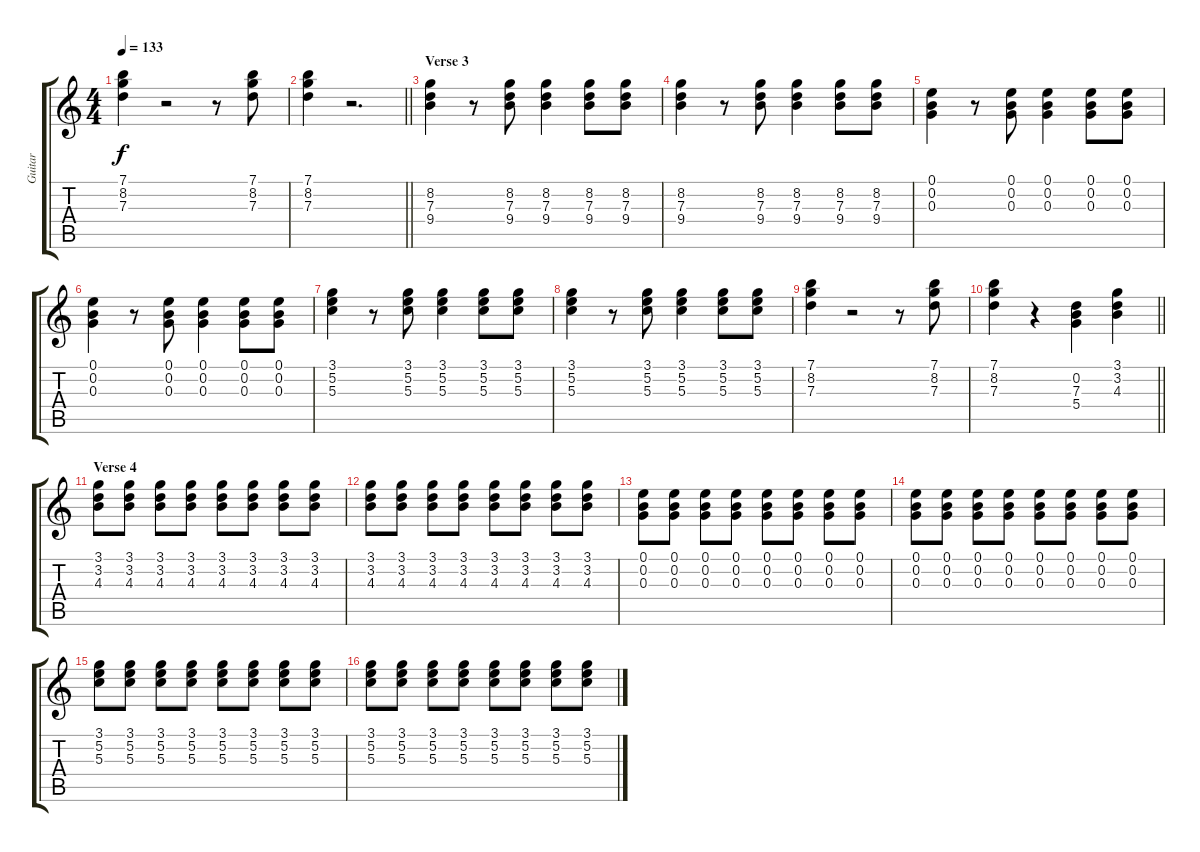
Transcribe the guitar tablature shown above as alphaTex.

\track ("Guitar" "Guitar") {instrument overdrivenguitar}
\staff {score tabs}
\tuning (E4 B3 G3 D3 A2 E2) {hide}
\ts (4 4)
\tempo 133
\clef g2
\ks c
(7.1 8.2 7.3).4{dy f} r.2 r.8 (7.1 8.2 7.3).8 |
\barLineRight lightlight
(7.1 8.2 7.3).4 r.2{d} |
\section ("" "Verse 3")
(8.2 7.3 9.4).4 r.8 (8.2 7.3 9.4).8 (8.2 7.3 9.4).4 (8.2 7.3 9.4).8 (8.2 7.3 9.4).8 |
(8.2 7.3 9.4).4 r.8 (8.2 7.3 9.4).8 (8.2 7.3 9.4).4 (8.2 7.3 9.4).8 (8.2 7.3 9.4).8 |
(0.1 0.2 0.3).4 r.8 (0.1 0.2 0.3).8 (0.1 0.2 0.3).4 (0.1 0.2 0.3).8 (0.1 0.2 0.3).8 |
(0.1 0.2 0.3).4 r.8 (0.1 0.2 0.3).8 (0.1 0.2 0.3).4 (0.1 0.2 0.3).8 (0.1 0.2 0.3).8 |
(3.1 5.2 5.3).4 r.8 (3.1 5.2 5.3).8 (3.1 5.2 5.3).4 (3.1 5.2 5.3).8 (3.1 5.2 5.3).8 |
(3.1 5.2 5.3).4 r.8 (3.1 5.2 5.3).8 (3.1 5.2 5.3).4 (3.1 5.2 5.3).8 (3.1 5.2 5.3).8 |
(7.1 8.2 7.3).4 r.2 r.8 (7.1 8.2 7.3).8 |
\barLineRight lightlight
(7.1 8.2 7.3).4 r.4 (0.2 7.3 5.4).4 (3.1 3.2 4.3).4 |
\section ("" "Verse 4")
(3.1 3.2 4.3).8 (3.1 3.2 4.3).8 (3.1 3.2 4.3).8 (3.1 3.2 4.3).8 (3.1 3.2 4.3).8 (3.1 3.2 4.3).8 (3.1 3.2 4.3).8 (3.1 3.2 4.3).8 |
(3.1 3.2 4.3).8 (3.1 3.2 4.3).8 (3.1 3.2 4.3).8 (3.1 3.2 4.3).8 (3.1 3.2 4.3).8 (3.1 3.2 4.3).8 (3.1 3.2 4.3).8 (3.1 3.2 4.3).8 |
(0.1 0.2 0.3).8 (0.1 0.2 0.3).8 (0.1 0.2 0.3).8 (0.1 0.2 0.3).8 (0.1 0.2 0.3).8 (0.1 0.2 0.3).8 (0.1 0.2 0.3).8 (0.1 0.2 0.3).8 |
(0.1 0.2 0.3).8 (0.1 0.2 0.3).8 (0.1 0.2 0.3).8 (0.1 0.2 0.3).8 (0.1 0.2 0.3).8 (0.1 0.2 0.3).8 (0.1 0.2 0.3).8 (0.1 0.2 0.3).8 |
(3.1 5.2 5.3).8 (3.1 5.2 5.3).8 (3.1 5.2 5.3).8 (3.1 5.2 5.3).8 (3.1 5.2 5.3).8 (3.1 5.2 5.3).8 (3.1 5.2 5.3).8 (3.1 5.2 5.3).8 |
(3.1 5.2 5.3).8 (3.1 5.2 5.3).8 (3.1 5.2 5.3).8 (3.1 5.2 5.3).8 (3.1 5.2 5.3).8 (3.1 5.2 5.3).8 (3.1 5.2 5.3).8 (3.1 5.2 5.3).8
